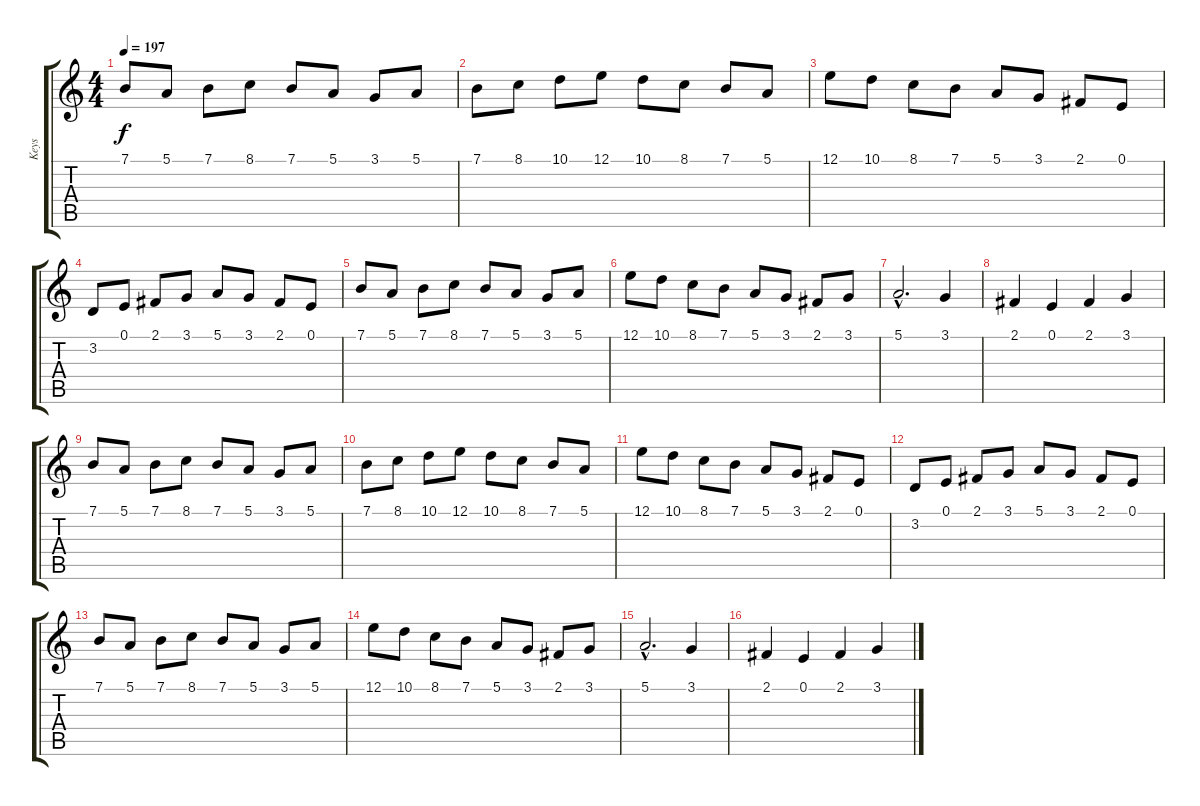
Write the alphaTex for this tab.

\track ("Keys" "Keys") {instrument lead8bassandlead}
\staff {score tabs}
\tuning (E4 B3 G3 D3 A2 E2) {hide}
\ts (4 4)
\tempo 197
\clef g2
\ks c
7.1.8{dy f instrument lead8bassandlead} 5.1.8 7.1.8 8.1.8 7.1.8 5.1.8 3.1.8 5.1.8 |
7.1.8 8.1.8 10.1.8 12.1.8 10.1.8 8.1.8 7.1.8 5.1.8 |
12.1.8 10.1.8 8.1.8 7.1.8 5.1.8 3.1.8 2.1.8 0.1.8 |
3.2.8 0.1.8 2.1.8 3.1.8 5.1.8 3.1.8 2.1.8 0.1.8 |
7.1.8 5.1.8 7.1.8 8.1.8 7.1.8 5.1.8 3.1.8 5.1.8 |
12.1.8 10.1.8 8.1.8 7.1.8 5.1.8 3.1.8 2.1.8 3.1.8 |
5.1{hac}.2{d} 3.1.4 |
2.1.4 0.1.4 2.1.4 3.1.4 |
7.1.8 5.1.8 7.1.8 8.1.8 7.1.8 5.1.8 3.1.8 5.1.8 |
7.1.8 8.1.8 10.1.8 12.1.8 10.1.8 8.1.8 7.1.8 5.1.8 |
12.1.8 10.1.8 8.1.8 7.1.8 5.1.8 3.1.8 2.1.8 0.1.8 |
3.2.8 0.1.8 2.1.8 3.1.8 5.1.8 3.1.8 2.1.8 0.1.8 |
7.1.8 5.1.8 7.1.8 8.1.8 7.1.8 5.1.8 3.1.8 5.1.8 |
12.1.8 10.1.8 8.1.8 7.1.8 5.1.8 3.1.8 2.1.8 3.1.8 |
5.1{hac}.2{d} 3.1.4 |
2.1.4 0.1.4 2.1.4 3.1.4
